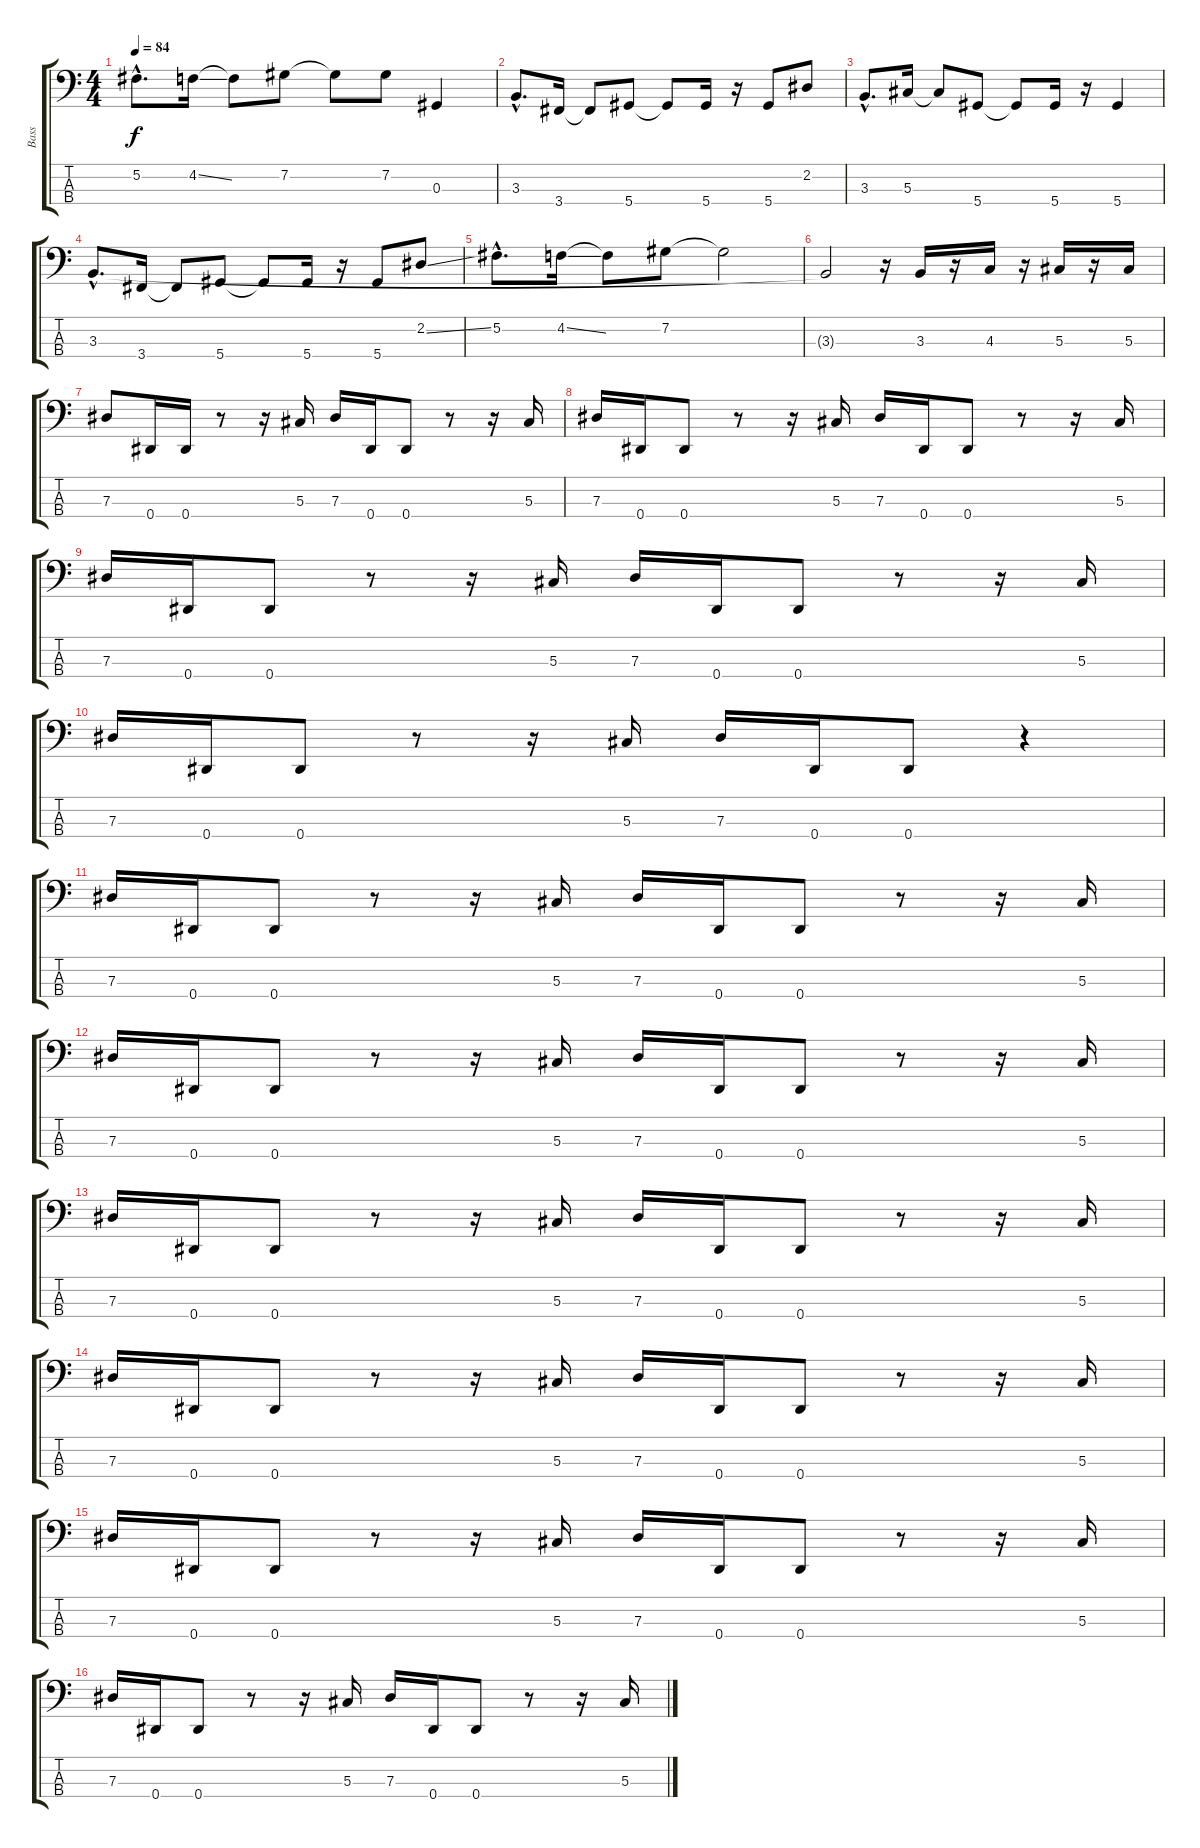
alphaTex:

\track ("Bass" "Bass") {instrument electricbassfinger}
\staff {score tabs}
\tuning (Gb2 Db2 Ab1 Eb1) {hide}
\ts (4 4)
\tempo 84
\clef f4
\ks c
5.2{hac}.8{d dy f} 4.2{ss}.16 4.2{t}.8 7.2.8 7.2{t}.8 7.2.8 0.3.4 |
3.3{hac}.8{d} 3.4.16 3.4{t}.8 5.4.8 5.4{t}.8 5.4.16 r.16 5.4.8 2.2.8 |
3.3{hac}.8{d} 5.3.16 5.3{t}.8 5.4.8 5.4{t}.8 5.4.16 r.16 5.4.4 |
3.3{hac}.8{d} 3.4.16 3.4{t}.8 5.4.8 5.4{t}.8 5.4.16 r.16 5.4.8 2.2{ss}.8 |
5.2{hac}.8{d} 4.2{ss}.16 4.2{t}.8 7.2.8 7.2{t}.2 |
3.3{t}.2 r.16 3.3.16 r.16 4.3.16 r.16 5.3.16 r.16 5.3.16 |
7.3.8 0.4.16 0.4.16 r.8 r.16 5.3.16 7.3.16 0.4.16 0.4.8 r.8 r.16 5.3.16 |
7.3.16 0.4.16 0.4.8 r.8 r.16 5.3.16 7.3.16 0.4.16 0.4.8 r.8 r.16 5.3.16 |
7.3.16 0.4.16 0.4.8 r.8 r.16 5.3.16 7.3.16 0.4.16 0.4.8 r.8 r.16 5.3.16 |
7.3.16 0.4.16 0.4.8 r.8 r.16 5.3.16 7.3.16 0.4.16 0.4.8 r.4 |
7.3.16 0.4.16 0.4.8 r.8 r.16 5.3.16 7.3.16 0.4.16 0.4.8 r.8 r.16 5.3.16 |
7.3.16 0.4.16 0.4.8 r.8 r.16 5.3.16 7.3.16 0.4.16 0.4.8 r.8 r.16 5.3.16 |
7.3.16 0.4.16 0.4.8 r.8 r.16 5.3.16 7.3.16 0.4.16 0.4.8 r.8 r.16 5.3.16 |
7.3.16 0.4.16 0.4.8 r.8 r.16 5.3.16 7.3.16 0.4.16 0.4.8 r.8 r.16 5.3.16 |
7.3.16 0.4.16 0.4.8 r.8 r.16 5.3.16 7.3.16 0.4.16 0.4.8 r.8 r.16 5.3.16 |
7.3.16 0.4.16 0.4.8 r.8 r.16 5.3.16 7.3.16 0.4.16 0.4.8 r.8 r.16 5.3.16
